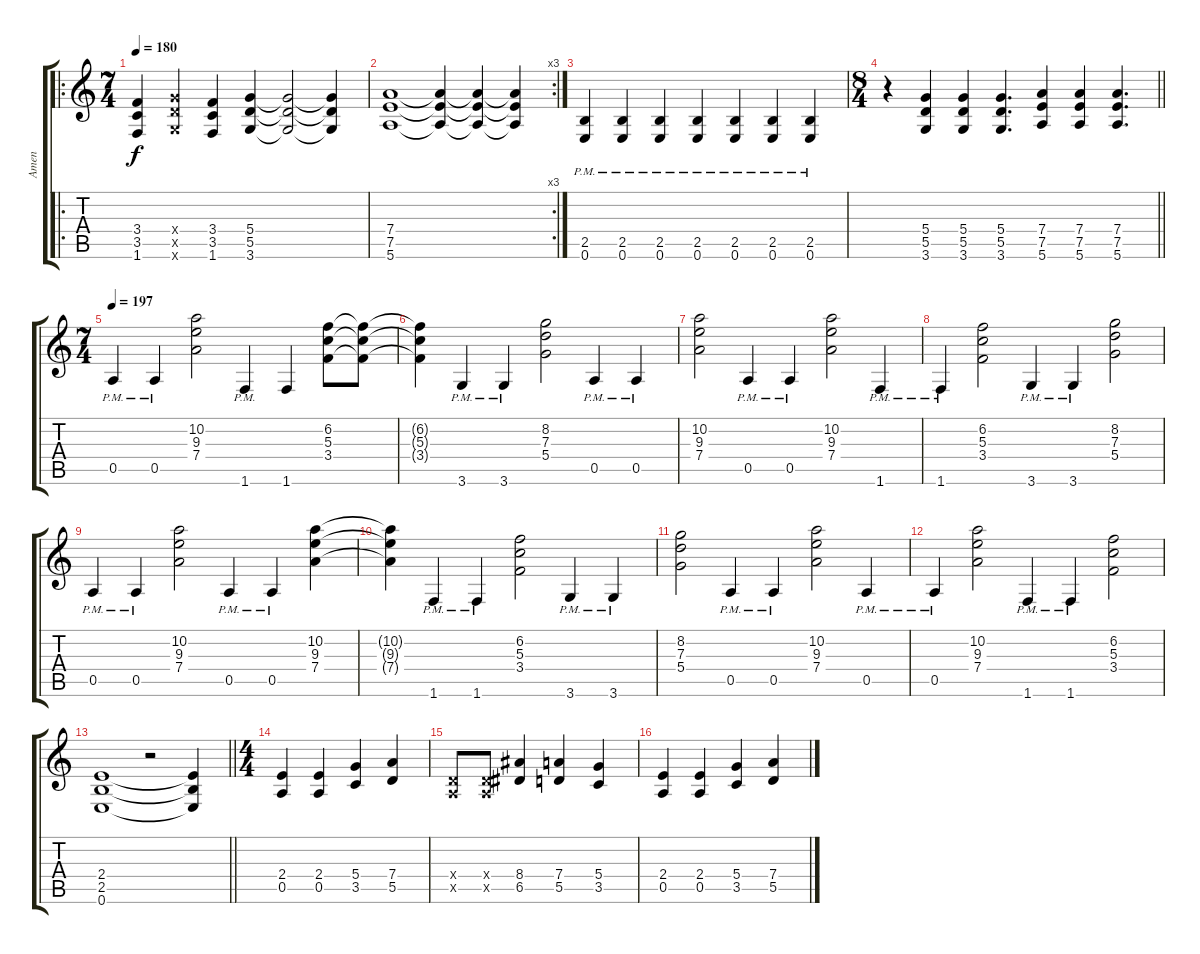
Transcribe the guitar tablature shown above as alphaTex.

\track ("Amen" "Amen") {instrument overdrivenguitar}
\staff {score tabs}
\tuning (E4 B3 G3 D3 A2 E2) {hide}
\ro
\ts (7 4)
\tempo 180
\clef g2
\ks c
(3.4 3.5 1.6).4{dy f} (5.4{x} 5.5{x} 3.6{x}).4 (3.4 3.5 1.6).4 (5.4 5.5 3.6).4 (5.4{t} 5.5{t} 3.6{t}).2 (5.4{t} 5.5{t} 3.6{t}).4 |
\rc 3
(7.4 7.5 5.6).1 (7.4{t} 7.5{t} 5.6{t}).4 (7.4{t} 7.5{t} 5.6{t}).4 (7.4{t} 7.5{t} 5.6{t}).4 |
(2.5{pm} 0.6{pm}).4 (2.5{pm} 0.6{pm}).4 (2.5{pm} 0.6{pm}).4 (2.5{pm} 0.6{pm}).4 (2.5{pm} 0.6{pm}).4 (2.5{pm} 0.6{pm}).4 (2.5{pm} 0.6{pm}).4 |
\ts (8 4)
\barLineRight lightlight
r.4 (5.4 5.5 3.6).4 (5.4 5.5 3.6).4 (5.4 5.5 3.6).4{d} (7.4 7.5 5.6).4 (7.4 7.5 5.6).4 (7.4 7.5 5.6).4{d} |
\ts (7 4)
\tempo 197
0.5{pm}.4 0.5{pm}.4 (10.2 9.3 7.4).2 1.6{pm}.4 1.6.4 (6.2 5.3 3.4).8 (6.2{t} 5.3{t} 3.4{t}).8 |
(6.2{t} 5.3{t} 3.4{t}).4 3.6{pm}.4 3.6{pm}.4 (8.2 7.3 5.4).2 0.5{pm}.4 0.5{pm}.4 |
(10.2 9.3 7.4).2 0.5{pm}.4 0.5{pm}.4 (10.2 9.3 7.4).2 1.6{pm}.4 |
1.6{pm}.4 (6.2 5.3 3.4).2 3.6{pm}.4 3.6{pm}.4 (8.2 7.3 5.4).2 |
0.5{pm}.4 0.5{pm}.4 (10.2 9.3 7.4).2 0.5{pm}.4 0.5{pm}.4 (10.2 9.3 7.4).4 |
(10.2{t} 9.3{t} 7.4{t}).4 1.6{pm}.4 1.6{pm}.4 (6.2 5.3 3.4).2 3.6{pm}.4 3.6{pm}.4 |
(8.2 7.3 5.4).2 0.5{pm}.4 0.5{pm}.4 (10.2 9.3 7.4).2 0.5{pm}.4 |
0.5{pm}.4 (10.2 9.3 7.4).2 1.6{pm}.4 1.6{pm}.4 (6.2 5.3 3.4).2 |
\barLineRight lightlight
(2.4 2.5 0.6).1 r.2 (2.4{t} 2.5{t} 0.6{t}).4 |
\ts (4 4)
(2.4 0.5).4 (2.4 0.5).4 (5.4 3.5).4 (7.4 5.5).4 |
(0.4{x} 0.5{x}).8 (0.4{x} 0.5{x}).8 (8.4 6.5).4 (7.4 5.5).4 (5.4 3.5).4 |
(2.4 0.5).4 (2.4 0.5).4 (5.4 3.5).4 (7.4 5.5).4
